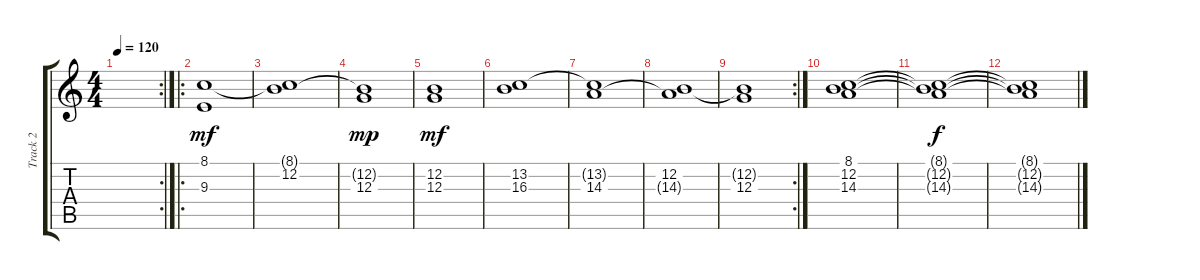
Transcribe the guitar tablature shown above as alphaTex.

\track ("Track 2" "Track 2") {instrument stringensemble1}
\staff {score tabs}
\tuning (E4 B3 G3 D3 A2 E2) {hide}
\rc 2
\ts (4 4)
\tempo 120
\clef g2
\ks c
|
\ro
(8.1 9.3).1{dy mf volume 16 instrument stringensemble1} |
(8.1{t} 12.2).1 |
(12.2{t} 12.3).1{dy mp} |
(12.2 12.3).1{dy mf} |
(13.2 16.3).1 |
(13.2{t} 14.3).1 |
(12.2 14.3{t}).1 |
\rc 2
(12.2{t} 12.3).1 |
(8.1 12.2 14.3).1 |
(8.1{t} 12.2{t} 14.3{t}).1{dy f volume 0} |
(8.1{t} 12.2{t} 14.3{t}).1
